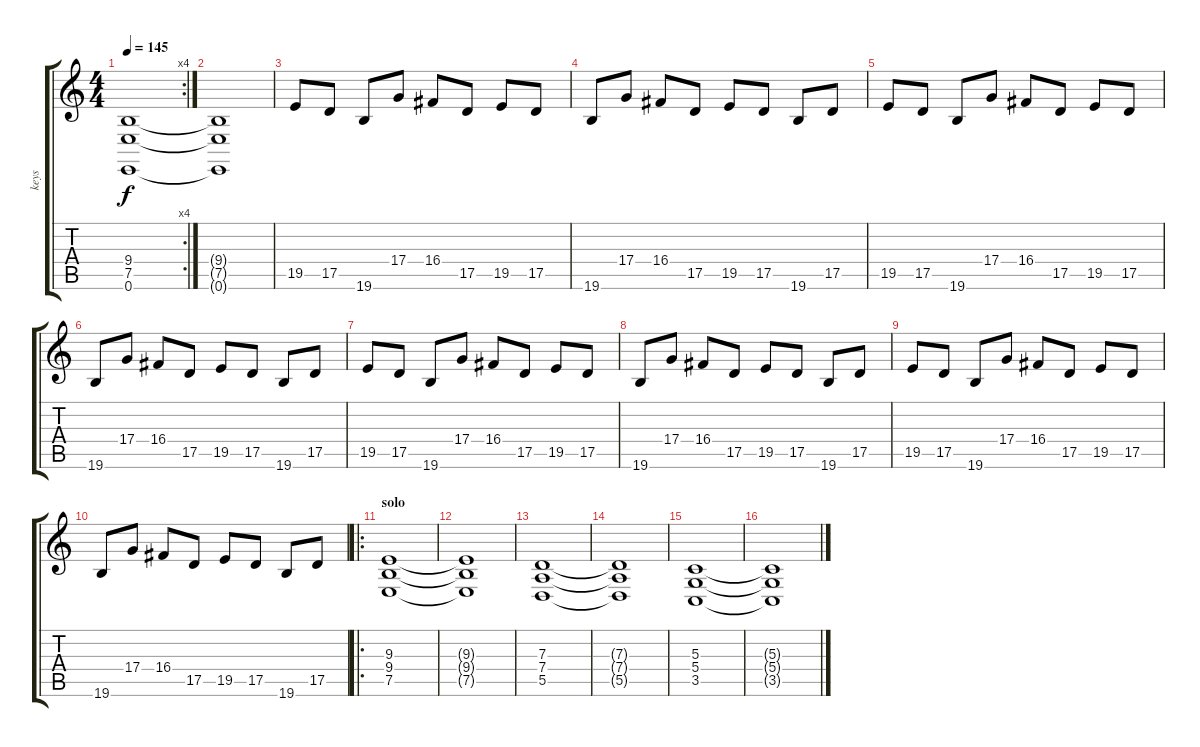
\track ("keys" "keys") {instrument lead1square}
\staff {score tabs}
\tuning (E4 B3 G3 D3 A2 E2) {hide}
\rc 4
\ts (4 4)
\tempo 145
\clef g2
\ks c
(9.4{t} 7.5{t} 0.6).1{dy f} |
(9.4{t} 7.5{t} 0.6{t}).1 |
19.5.8 17.5.8 19.6.8 17.4.8 16.4.8 17.5.8 19.5.8 17.5.8 |
19.6.8 17.4.8 16.4.8 17.5.8 19.5.8 17.5.8 19.6.8 17.5.8 |
19.5.8 17.5.8 19.6.8 17.4.8 16.4.8 17.5.8 19.5.8 17.5.8 |
19.6.8 17.4.8 16.4.8 17.5.8 19.5.8 17.5.8 19.6.8 17.5.8 |
19.5.8 17.5.8 19.6.8 17.4.8 16.4.8 17.5.8 19.5.8 17.5.8 |
19.6.8 17.4.8 16.4.8 17.5.8 19.5.8 17.5.8 19.6.8 17.5.8 |
19.5.8 17.5.8 19.6.8 17.4.8 16.4.8 17.5.8 19.5.8 17.5.8 |
19.6.8 17.4.8 16.4.8 17.5.8 19.5.8 17.5.8 19.6.8 17.5.8 |
\ro
\section ("" "solo")
(9.3 9.4 7.5).1 |
(9.3{t} 9.4{t} 7.5{t}).1 |
(7.3 7.4 5.5).1 |
(7.3{t} 7.4{t} 5.5{t}).1 |
(5.3 5.4 3.5).1 |
(5.3{t} 5.4{t} 3.5{t}).1
